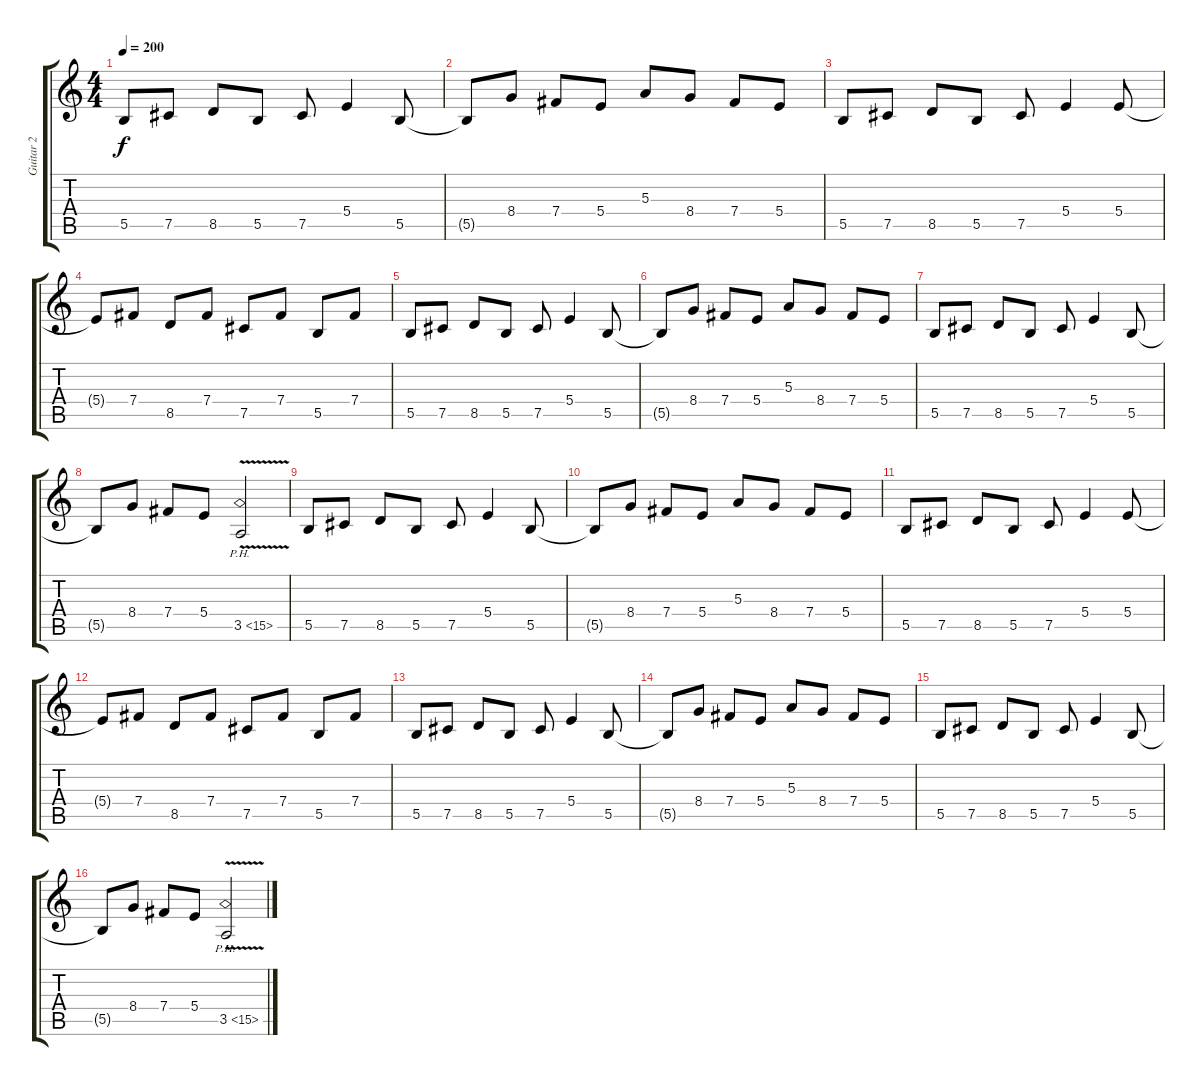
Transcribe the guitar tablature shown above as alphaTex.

\track ("Guitar 2" "Guitar 2") {instrument distortionguitar}
\staff {score tabs}
\tuning (Db4 Ab3 E3 B2 Gb2 B1) {hide}
\ts (4 4)
\tempo 200
\clef g2
\ks c
5.5.8{dy f} 7.5.8 8.5.8 5.5.8 7.5.8 5.4.4 5.5.8 |
5.5{t}.8 8.4.8 7.4.8 5.4.8 5.3.8 8.4.8 7.4.8 5.4.8 |
5.5.8 7.5.8 8.5.8 5.5.8 7.5.8 5.4.4 5.4.8 |
5.4{t}.8 7.4.8 8.5.8 7.4.8 7.5.8 7.4.8 5.5.8 7.4.8 |
5.5.8 7.5.8 8.5.8 5.5.8 7.5.8 5.4.4 5.5.8 |
5.5{t}.8 8.4.8 7.4.8 5.4.8 5.3.8 8.4.8 7.4.8 5.4.8 |
5.5.8 7.5.8 8.5.8 5.5.8 7.5.8 5.4.4 5.5.8 |
5.5{t}.8 8.4.8 7.4.8 5.4.8 3.5{ph 12 v}.2 |
5.5.8 7.5.8 8.5.8 5.5.8 7.5.8 5.4.4 5.5.8 |
5.5{t}.8 8.4.8 7.4.8 5.4.8 5.3.8 8.4.8 7.4.8 5.4.8 |
5.5.8 7.5.8 8.5.8 5.5.8 7.5.8 5.4.4 5.4.8 |
5.4{t}.8 7.4.8 8.5.8 7.4.8 7.5.8 7.4.8 5.5.8 7.4.8 |
5.5.8 7.5.8 8.5.8 5.5.8 7.5.8 5.4.4 5.5.8 |
5.5{t}.8 8.4.8 7.4.8 5.4.8 5.3.8 8.4.8 7.4.8 5.4.8 |
5.5.8 7.5.8 8.5.8 5.5.8 7.5.8 5.4.4 5.5.8 |
5.5{t}.8 8.4.8 7.4.8 5.4.8 3.5{ph 12 v}.2
